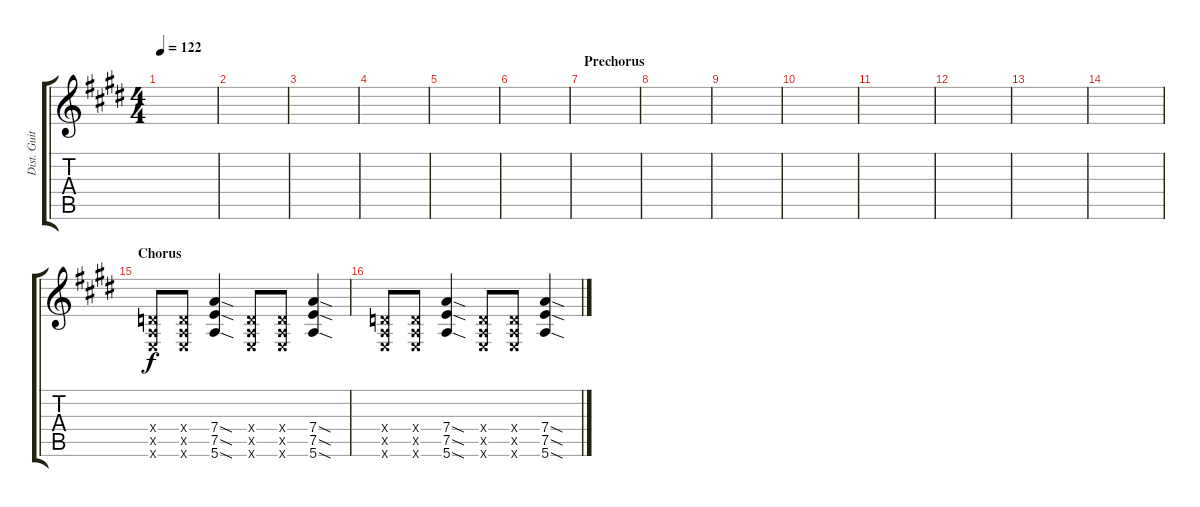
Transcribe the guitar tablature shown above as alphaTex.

\track ("Dist. Guitar" "Dist. Guit") {instrument distortionguitar}
\staff {score tabs}
\tuning (E4 B3 G3 D3 A2 E2) {hide}
\ts (4 4)
\tempo 122
\clef g2
\ks e
|
|
|
|
|
|
\section ("" "Prechorus")
|
|
|
|
|
|
|
|
\section ("" "Chorus")
(0.4{x} 0.5{x} 0.6{x}).8 (0.4{x} 0.5{x} 0.6{x}).8 (7.4{sod} 7.5{sod} 5.6{sod}).4 (0.4{x} 0.5{x} 0.6{x}).8 (0.4{x} 0.5{x} 0.6{x}).8 (7.4{sod} 7.5{sod} 5.6{sod}).4 |
(0.4{x} 0.5{x} 0.6{x}).8 (0.4{x} 0.5{x} 0.6{x}).8 (7.4{sod} 7.5{sod} 5.6{sod}).4 (0.4{x} 0.5{x} 0.6{x}).8 (0.4{x} 0.5{x} 0.6{x}).8 (7.4{sod} 7.5{sod} 5.6{sod}).4
